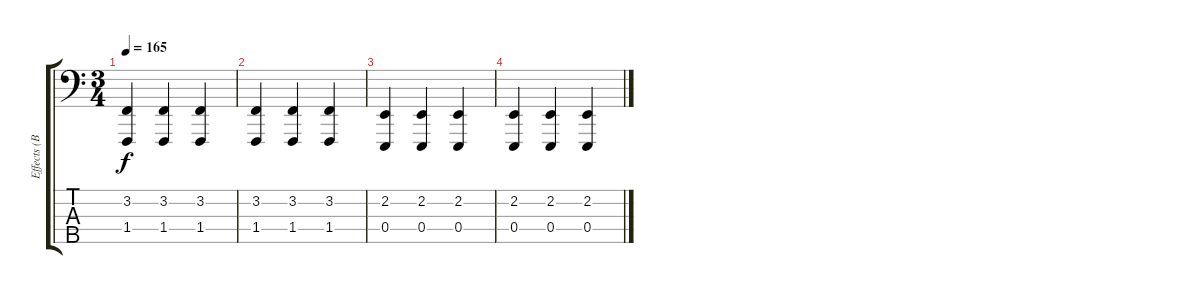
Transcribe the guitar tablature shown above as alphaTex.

\track ("Effects (Bass piano)" "Effects (B") {instrument acousticgrandpiano}
\staff {score tabs}
\tuning (G2 D2 A1 E1 B0) {hide}
\ts (3 4)
\tempo 165
\clef f4
\ks c
(3.2 1.4).4{dy f} (3.2 1.4).4 (3.2 1.4).4 |
(3.2 1.4).4 (3.2 1.4).4 (3.2 1.4).4 |
(2.2 0.4).4 (2.2 0.4).4 (2.2 0.4).4 |
(2.2 0.4).4 (2.2 0.4).4 (2.2 0.4).4
